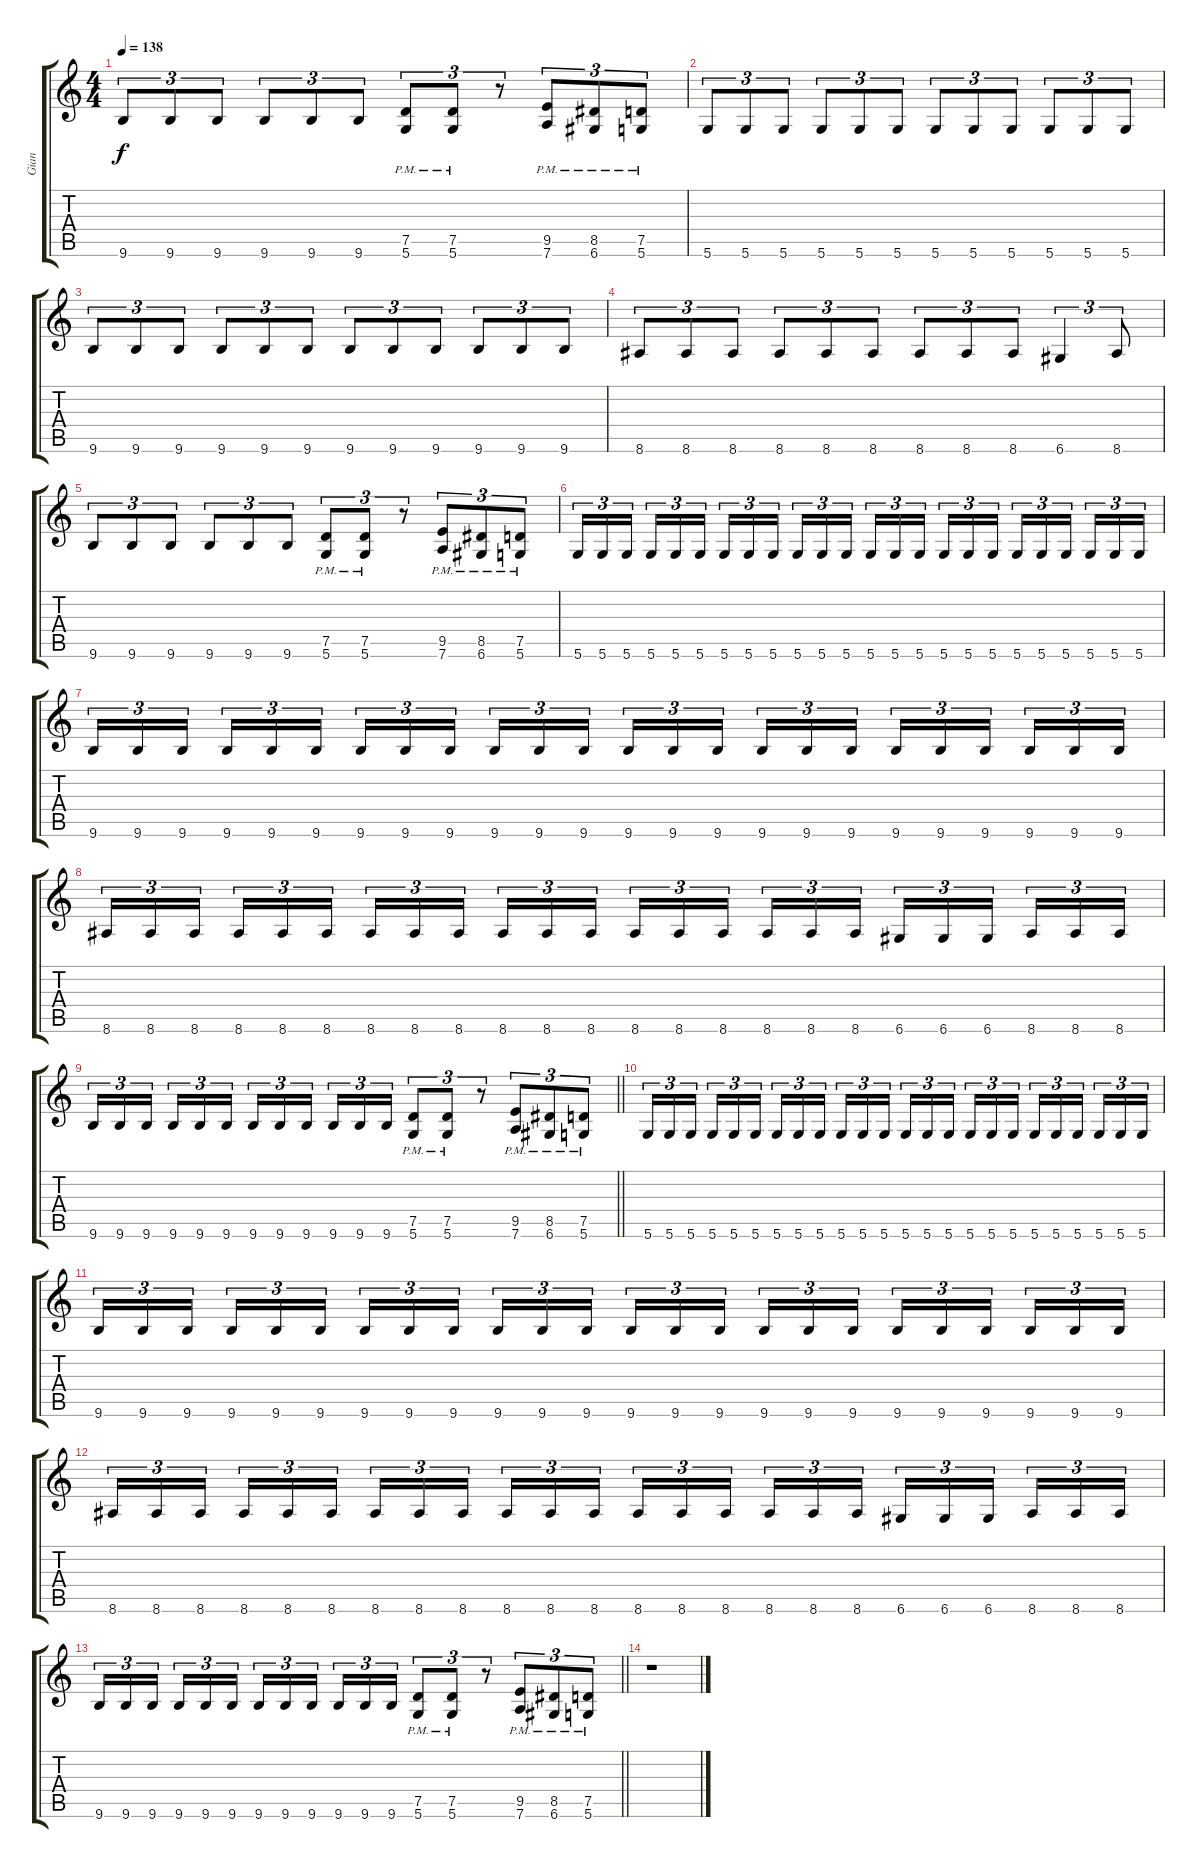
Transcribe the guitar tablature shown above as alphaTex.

\track ("Gian" "Gian") {instrument distortionguitar}
\staff {score tabs}
\tuning (D4 A3 F3 C3 G2 D2) {hide}
\ts (4 4)
\tempo 138
\clef g2
\ks c
9.6.8{tu (3 2) dy f} 9.6.8{tu (3 2)} 9.6.8{tu (3 2)} 9.6.8{tu (3 2)} 9.6.8{tu (3 2)} 9.6.8{tu (3 2)} (7.5{pm} 5.6{pm}).8{tu (3 2)} (7.5{pm} 5.6{pm}).8{tu (3 2)} r.8{tu (3 2)} (9.5{pm} 7.6{pm}).8{tu (3 2)} (8.5{pm} 6.6{pm}).8{tu (3 2)} (7.5{pm} 5.6{pm}).8{tu (3 2)} |
5.6.8{tu (3 2)} 5.6.8{tu (3 2)} 5.6.8{tu (3 2)} 5.6.8{tu (3 2)} 5.6.8{tu (3 2)} 5.6.8{tu (3 2)} 5.6.8{tu (3 2)} 5.6.8{tu (3 2)} 5.6.8{tu (3 2)} 5.6.8{tu (3 2)} 5.6.8{tu (3 2)} 5.6.8{tu (3 2)} |
9.6.8{tu (3 2)} 9.6.8{tu (3 2)} 9.6.8{tu (3 2)} 9.6.8{tu (3 2)} 9.6.8{tu (3 2)} 9.6.8{tu (3 2)} 9.6.8{tu (3 2)} 9.6.8{tu (3 2)} 9.6.8{tu (3 2)} 9.6.8{tu (3 2)} 9.6.8{tu (3 2)} 9.6.8{tu (3 2)} |
8.6.8{tu (3 2)} 8.6.8{tu (3 2)} 8.6.8{tu (3 2)} 8.6.8{tu (3 2)} 8.6.8{tu (3 2)} 8.6.8{tu (3 2)} 8.6.8{tu (3 2)} 8.6.8{tu (3 2)} 8.6.8{tu (3 2)} 6.6.4{tu (3 2)} 8.6.8{tu (3 2)} |
9.6.8{tu (3 2)} 9.6.8{tu (3 2)} 9.6.8{tu (3 2)} 9.6.8{tu (3 2)} 9.6.8{tu (3 2)} 9.6.8{tu (3 2)} (7.5{pm} 5.6{pm}).8{tu (3 2)} (7.5{pm} 5.6{pm}).8{tu (3 2)} r.8{tu (3 2)} (9.5{pm} 7.6{pm}).8{tu (3 2)} (8.5{pm} 6.6{pm}).8{tu (3 2)} (7.5{pm} 5.6{pm}).8{tu (3 2)} |
5.6.16{tu (3 2)} 5.6.16{tu (3 2)} 5.6.16{tu (3 2) beam splitsecondary} 5.6.16{tu (3 2)} 5.6.16{tu (3 2)} 5.6.16{tu (3 2)} 5.6.16{tu (3 2)} 5.6.16{tu (3 2)} 5.6.16{tu (3 2) beam splitsecondary} 5.6.16{tu (3 2)} 5.6.16{tu (3 2)} 5.6.16{tu (3 2)} 5.6.16{tu (3 2)} 5.6.16{tu (3 2)} 5.6.16{tu (3 2) beam splitsecondary} 5.6.16{tu (3 2)} 5.6.16{tu (3 2)} 5.6.16{tu (3 2)} 5.6.16{tu (3 2)} 5.6.16{tu (3 2)} 5.6.16{tu (3 2) beam splitsecondary} 5.6.16{tu (3 2)} 5.6.16{tu (3 2)} 5.6.16{tu (3 2)} |
9.6.16{tu (3 2)} 9.6.16{tu (3 2)} 9.6.16{tu (3 2) beam splitsecondary} 9.6.16{tu (3 2)} 9.6.16{tu (3 2)} 9.6.16{tu (3 2)} 9.6.16{tu (3 2)} 9.6.16{tu (3 2)} 9.6.16{tu (3 2) beam splitsecondary} 9.6.16{tu (3 2)} 9.6.16{tu (3 2)} 9.6.16{tu (3 2)} 9.6.16{tu (3 2)} 9.6.16{tu (3 2)} 9.6.16{tu (3 2) beam splitsecondary} 9.6.16{tu (3 2)} 9.6.16{tu (3 2)} 9.6.16{tu (3 2)} 9.6.16{tu (3 2)} 9.6.16{tu (3 2)} 9.6.16{tu (3 2) beam splitsecondary} 9.6.16{tu (3 2)} 9.6.16{tu (3 2)} 9.6.16{tu (3 2)} |
8.6.16{tu (3 2)} 8.6.16{tu (3 2)} 8.6.16{tu (3 2) beam splitsecondary} 8.6.16{tu (3 2)} 8.6.16{tu (3 2)} 8.6.16{tu (3 2)} 8.6.16{tu (3 2)} 8.6.16{tu (3 2)} 8.6.16{tu (3 2) beam splitsecondary} 8.6.16{tu (3 2)} 8.6.16{tu (3 2)} 8.6.16{tu (3 2)} 8.6.16{tu (3 2)} 8.6.16{tu (3 2)} 8.6.16{tu (3 2) beam splitsecondary} 8.6.16{tu (3 2)} 8.6.16{tu (3 2)} 8.6.16{tu (3 2)} 6.6.16{tu (3 2)} 6.6.16{tu (3 2)} 6.6.16{tu (3 2) beam splitsecondary} 8.6.16{tu (3 2)} 8.6.16{tu (3 2)} 8.6.16{tu (3 2)} |
\barLineRight lightlight
9.6.16{tu (3 2)} 9.6.16{tu (3 2)} 9.6.16{tu (3 2) beam splitsecondary} 9.6.16{tu (3 2)} 9.6.16{tu (3 2)} 9.6.16{tu (3 2)} 9.6.16{tu (3 2)} 9.6.16{tu (3 2)} 9.6.16{tu (3 2) beam splitsecondary} 9.6.16{tu (3 2)} 9.6.16{tu (3 2)} 9.6.16{tu (3 2)} (7.5{pm} 5.6{pm}).8{tu (3 2)} (7.5{pm} 5.6{pm}).8{tu (3 2)} r.8{tu (3 2)} (9.5{pm} 7.6{pm}).8{tu (3 2)} (8.5{pm} 6.6{pm}).8{tu (3 2)} (7.5{pm} 5.6{pm}).8{tu (3 2)} |
5.6.16{tu (3 2)} 5.6.16{tu (3 2)} 5.6.16{tu (3 2) beam splitsecondary} 5.6.16{tu (3 2)} 5.6.16{tu (3 2)} 5.6.16{tu (3 2)} 5.6.16{tu (3 2)} 5.6.16{tu (3 2)} 5.6.16{tu (3 2) beam splitsecondary} 5.6.16{tu (3 2)} 5.6.16{tu (3 2)} 5.6.16{tu (3 2)} 5.6.16{tu (3 2)} 5.6.16{tu (3 2)} 5.6.16{tu (3 2) beam splitsecondary} 5.6.16{tu (3 2)} 5.6.16{tu (3 2)} 5.6.16{tu (3 2)} 5.6.16{tu (3 2)} 5.6.16{tu (3 2)} 5.6.16{tu (3 2) beam splitsecondary} 5.6.16{tu (3 2)} 5.6.16{tu (3 2)} 5.6.16{tu (3 2)} |
9.6.16{tu (3 2)} 9.6.16{tu (3 2)} 9.6.16{tu (3 2) beam splitsecondary} 9.6.16{tu (3 2)} 9.6.16{tu (3 2)} 9.6.16{tu (3 2)} 9.6.16{tu (3 2)} 9.6.16{tu (3 2)} 9.6.16{tu (3 2) beam splitsecondary} 9.6.16{tu (3 2)} 9.6.16{tu (3 2)} 9.6.16{tu (3 2)} 9.6.16{tu (3 2)} 9.6.16{tu (3 2)} 9.6.16{tu (3 2) beam splitsecondary} 9.6.16{tu (3 2)} 9.6.16{tu (3 2)} 9.6.16{tu (3 2)} 9.6.16{tu (3 2)} 9.6.16{tu (3 2)} 9.6.16{tu (3 2) beam splitsecondary} 9.6.16{tu (3 2)} 9.6.16{tu (3 2)} 9.6.16{tu (3 2)} |
8.6.16{tu (3 2)} 8.6.16{tu (3 2)} 8.6.16{tu (3 2) beam splitsecondary} 8.6.16{tu (3 2)} 8.6.16{tu (3 2)} 8.6.16{tu (3 2)} 8.6.16{tu (3 2)} 8.6.16{tu (3 2)} 8.6.16{tu (3 2) beam splitsecondary} 8.6.16{tu (3 2)} 8.6.16{tu (3 2)} 8.6.16{tu (3 2)} 8.6.16{tu (3 2)} 8.6.16{tu (3 2)} 8.6.16{tu (3 2) beam splitsecondary} 8.6.16{tu (3 2)} 8.6.16{tu (3 2)} 8.6.16{tu (3 2)} 6.6.16{tu (3 2)} 6.6.16{tu (3 2)} 6.6.16{tu (3 2) beam splitsecondary} 8.6.16{tu (3 2)} 8.6.16{tu (3 2)} 8.6.16{tu (3 2)} |
\barLineRight lightlight
9.6.16{tu (3 2)} 9.6.16{tu (3 2)} 9.6.16{tu (3 2) beam splitsecondary} 9.6.16{tu (3 2)} 9.6.16{tu (3 2)} 9.6.16{tu (3 2)} 9.6.16{tu (3 2)} 9.6.16{tu (3 2)} 9.6.16{tu (3 2) beam splitsecondary} 9.6.16{tu (3 2)} 9.6.16{tu (3 2)} 9.6.16{tu (3 2)} (7.5{pm} 5.6{pm}).8{tu (3 2)} (7.5{pm} 5.6{pm}).8{tu (3 2)} r.8{tu (3 2)} (9.5{pm} 7.6{pm}).8{tu (3 2)} (8.5{pm} 6.6{pm}).8{tu (3 2)} (7.5{pm} 5.6{pm}).8{tu (3 2)} |
r.1
